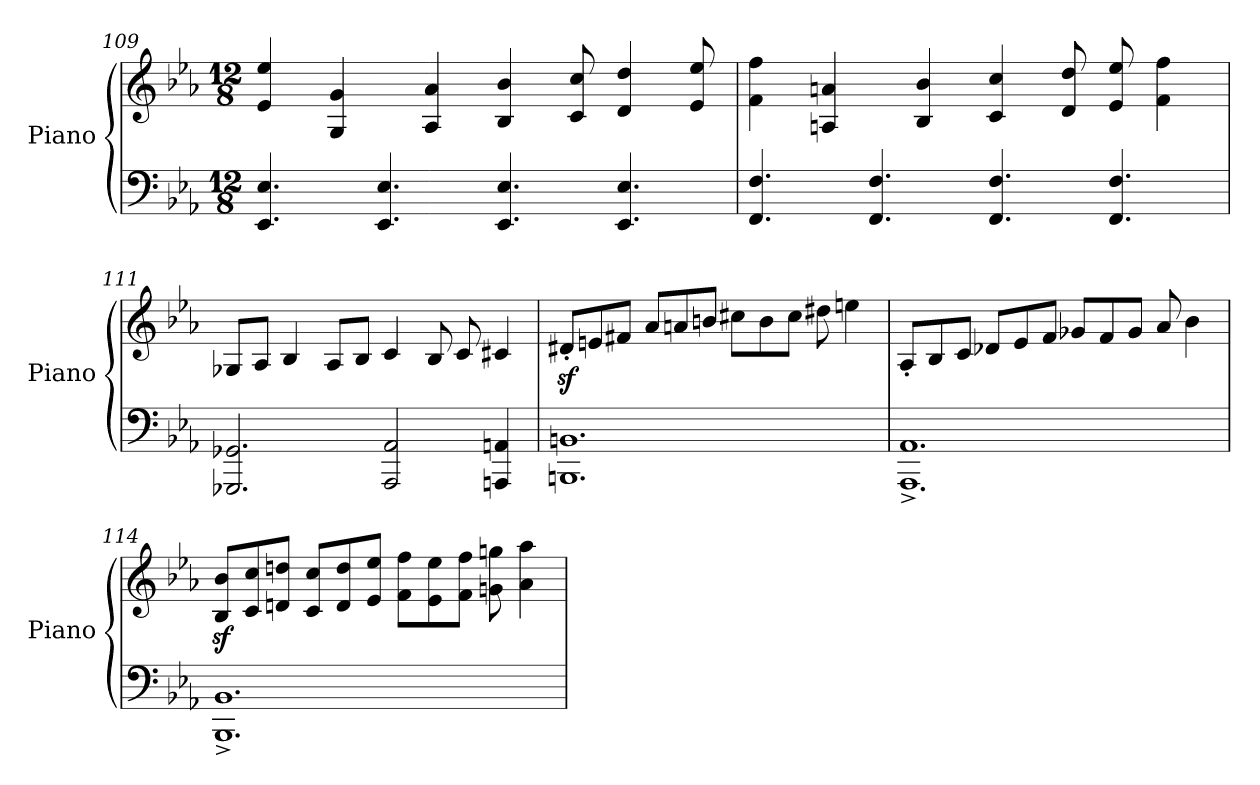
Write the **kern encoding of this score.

**kern	**kern
*part1	*part1
*staff2	*staff1
*I"Piano	*
*I'Piano	*
!!LO:LB:g=z
*clefF4	*clefG2
*k[b-e-a-]	*k[b-e-a-]
*M12/8	*M12/8
=109	=109
4.EE-/ 4.E-/	4e-/ 4ee-/
.	4G/ 4g/
4.EE-/ 4.E-/	.
.	4A-/ 4a-/
4.EE-/ 4.E-/	4B-/ 4b-/
.	8c/ 8cc/
4.EE-/ 4.E-/	4d/ 4dd/
.	8e-/ 8ee-/
=110	=110
4.FF/ 4.F/	4f\ 4ff\
.	4An/ 4an/
4.FF/ 4.F/	.
.	4B-/ 4b-/
4.FF/ 4.F/	4c/ 4cc/
.	8d/ 8dd/
4.FF/ 4.F/	8e-/ 8ee-/
.	4f\ 4ff\
=111	=111
2.GGG-X/ 2.GG-X/	8G-X/L
.	8A-/J
.	4B-/
.	8A-/L
.	8B-/J
2AAA-/ 2AA-/	4c/
.	8B-/
.	8c/
4AAAn/ 4AAn/	4c#X/
!!LO:LB:g=z
=112	=112
*^	*
1.BBn	1.BBBn	8d#Xz<'</L
.	.	8en/
.	.	8f#X/J
.	.	8a-/L
.	.	8an/
.	.	8bn/J
.	.	8cc#X\L
.	.	8b\
.	.	8cc#\J
.	.	8dd#X\
.	.	4een\
=113	=113	=113
1.AA-	1.AAA-^<	8A-'</L
.	.	8B-/
.	.	8c/J
.	.	8d-X/L
.	.	8e-/
.	.	8f/J
.	.	8g-X/L
.	.	8f/
.	.	8g-/J
.	.	8a-/
.	.	4b-\
=114	=114	=114
1.BB-	1.BBB-^<	8B-/z< 8b-/z<L
.	.	8c/ 8cc/
.	.	8dn/ 8ddn/J
.	.	8c/ 8cc/L
.	.	8d/ 8dd/
.	.	8e-/ 8ee-/J
.	.	8f\ 8ff\L
.	.	8e-\ 8ee-\
.	.	8f\ 8ff\J
.	.	8gn\ 8ggn\
.	.	4a-\ 4aa-\
*v	*v	*
=	=
*-	*-
